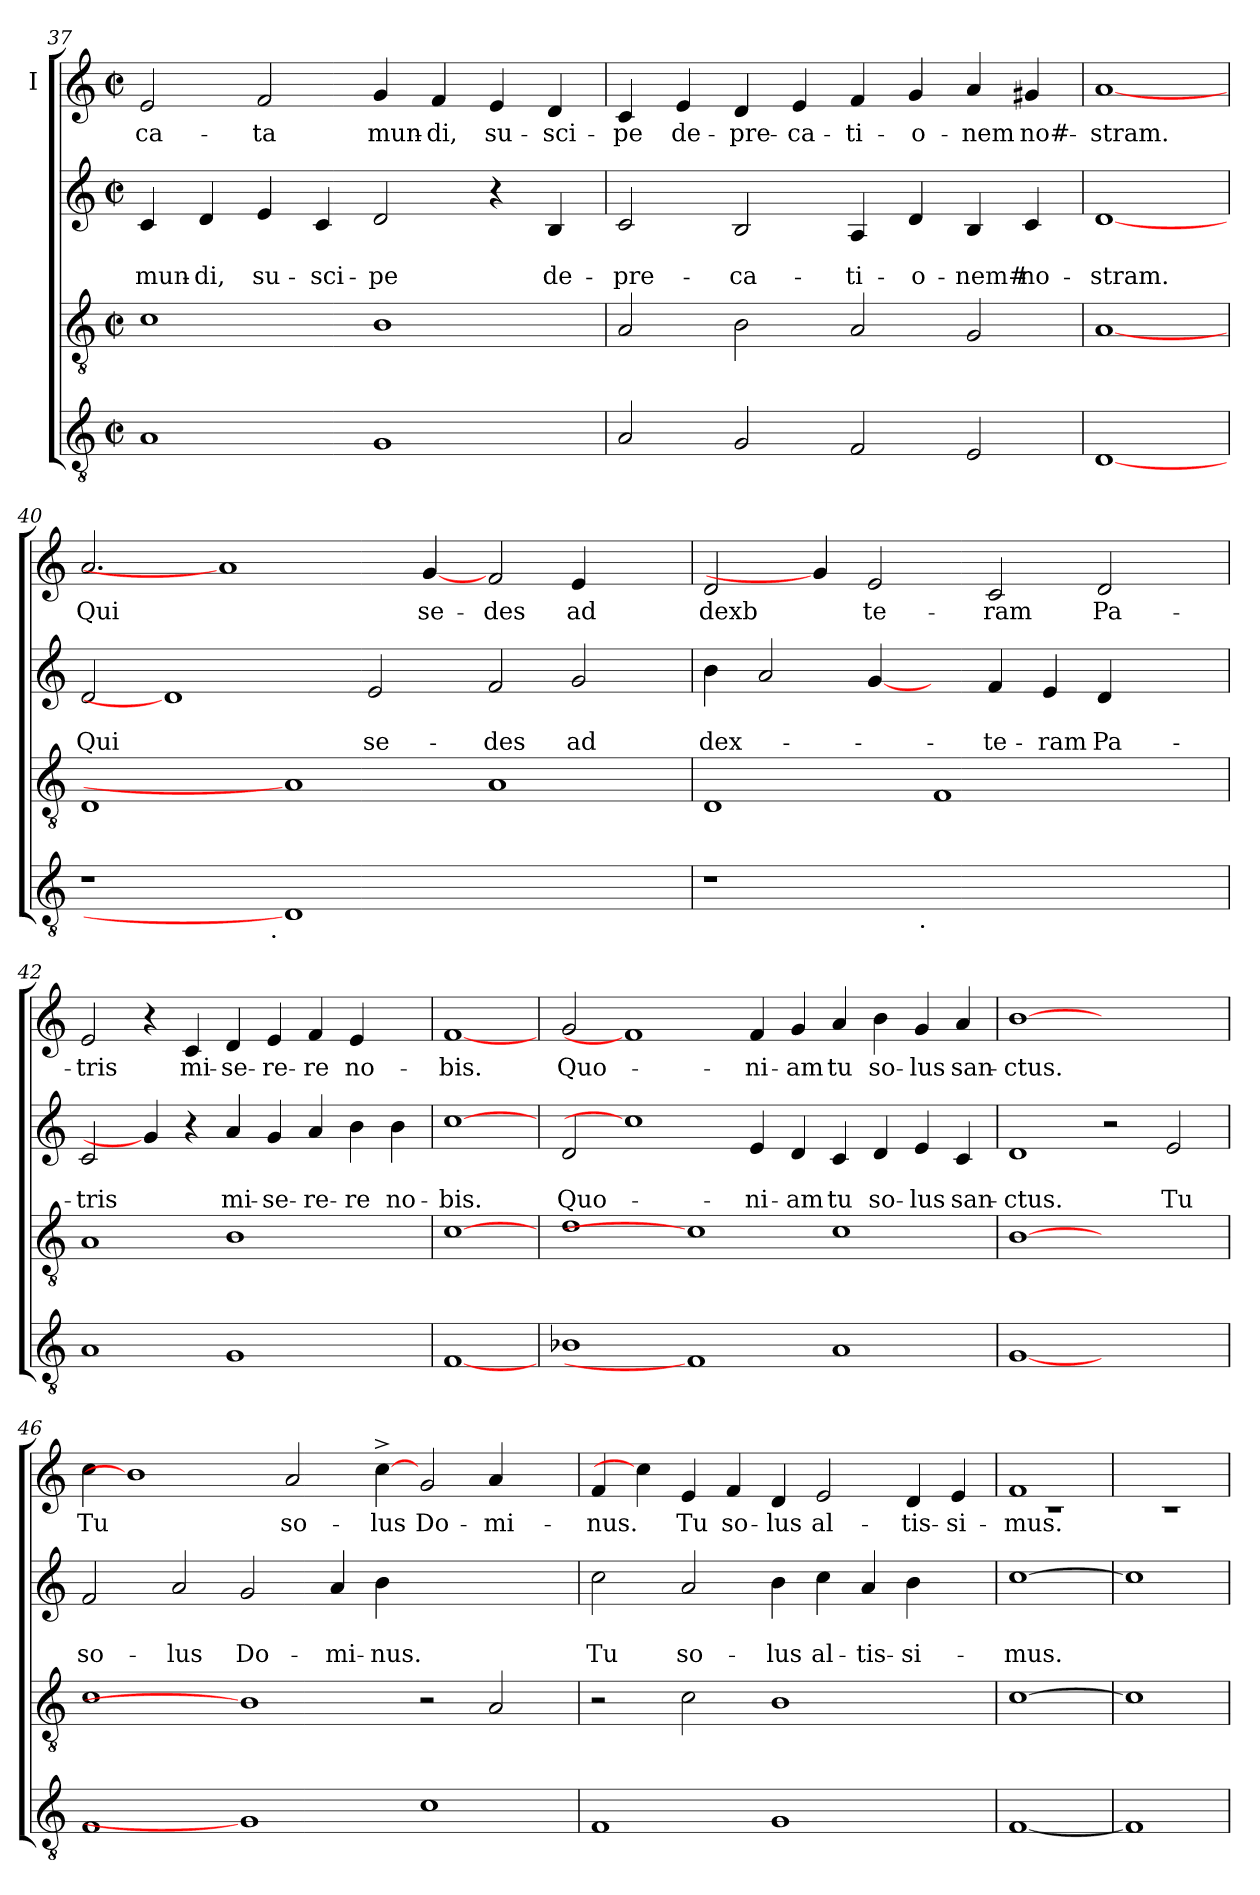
**kern	**kern	**kern	**text	**text	**kern	**text
*part4	*part3	*part2	*part2	*part2	*part1	*part1
*staff4	*staff3	*staff2	*staff2	*staff2	*staff1	*staff1
*	*	*	*	*	*I"I	*
!!LO:LB:g=z
*clefGv2	*clefGv2	*clefG2	*	*	*clefG2	*
*k[]	*k[]	*k[]	*	*	*k[]	*
*C:	*C:	*C:	*	*	*C:	*
*M2/2	*M2/2	*M2/2	*	*	*M2/2	*
*met(c|)	*met(c|)	*met(c|)	*	*	*met(c|)	*
=37	=37	=37	=37	=37	=37	=37
!	!	!	!	!LO:LY:b	!	!LO:LY:b
1A	1c	4c/	.	mun-	2e/	-ca-
!	!	!	!	!LO:LY:b:rj	!	!
.	.	4d/	.	-di,	.	.
!	!	!	!	!LO:LY:b	!	!LO:LY:b
.	.	4e/	.	su-	2f/	-ta
!	!	!	!	!LO:LY:b	!	!
.	.	4c/	.	-sci-	.	.
!	!	!	!	!LO:LY:b:rj	!	!LO:LY:b
1G	1B	2d/	.	-pe	4g/	mun-
!	!	!	!	!	!	!LO:LY:b:rj
.	.	.	.	.	4f/	-di,
!	!	!	!	!	!	!LO:LY:b
.	.	4r	.	.	4e/	su-
!	!	!	!	!LO:LY:b	!	!LO:LY:b:rj
.	.	4B/	.	de-	4d/	-sci-
=38	=38	=38	=38	=38	=38	=38
!	!	!	!	!LO:LY:b	!	!LO:LY:b
2A/	2A/	2c/	.	-pre-	4c/	-pe
!	!	!	!	!	!	!LO:LY:b
.	.	.	.	.	4e/	de-
!	!	!	!	!LO:LY:b	!	!LO:LY:b
2G/	2B\	2B/	.	-ca-	4d/	-pre-
!	!	!	!	!	!	!LO:LY:b
.	.	.	.	.	4e/	-ca-
!	!	!	!	!LO:LY:b	!	!LO:LY:b
2F/	2A/	4A/	.	-ti-	4f/	-ti-
!	!	!	!	!LO:LY:b	!	!LO:LY:b
.	.	4d/	.	-o-	4g/	-o-
!	!	!	!	!LO:LY:b:rj	!	!LO:LY:b:rj
2E/	2G/	4B/	.	-nem#	4a/	-nem
!	!	!	!	!LO:LY:b	!	!LO:LY:b
.	.	4c/	.	no-	4g#/	no#-
=39	=39	=39	=39	=39	=39	=39
!	!	!	!	!LO:LY:b	!	!LO:LY:b
[1D	[1A	[1d	.	-stram.	[1a	-stram.
=40	=40	=40	=40	=40	=40	=40
!	!	!	!	!LO:LY:b	!	!LO:LY:b
*^	*	*	*	*	*	*
1r	2ryy	1D	2d/	.	Qui	2.a/	Qui
.	4...ryy	.	1d]	.	.	.	.
.	.	.	.	.	.	1a]	.
!	!LO:TX:b:t=.	!	!	!	!	!	!
.	1ryy	.	.	.	.	.	.
1D]	.	1A]	.	.	.	.	.
!	!	!	!	!	!LO:LY:b	!	!
.	.	.	2e/	.	se-	.	.
!	!	!	!	!	!	!	!LO:LY:b
.	.	.	.	.	.	[4g/	se-
.	1ryy	.	.	.	.	.	.
!	!	!	!	!	!LO:LY:b	!	!LO:LY:b
1ryy	.	1A	2f/	.	-des	2f/	-des
!	!	!	!	!	!LO:LY:b	!	!LO:LY:b
.	.	.	2g/	.	ad	4e/	ad
.	.	.	.	.	.	4ryy	.
.	32ryy	.	.	.	.	.	.
=41	=41	=41	=41	=41	=41	=41	=41
!	!	!	!	!	!LO:LY:b	!	!LO:LY:b
1r	2ryy	1D	4b\	.	dex-	2d/	dexb
.	.	.	2a/	.	.	.	.
.	4...ryy	.	.	.	.	4g/]	.
!	!	!	!	!	!	!	!LO:LY:b
.	.	.	[4g/	.	.	2e/	te-
!	!LO:TX:b:t=.	!	!	!	!	!	!
.	1ryy	.	.	.	.	.	.
1ryy	.	1F	4ryy	.	.	.	.
!	!	!	!	!	!LO:LY:b	!	!LO:LY:b
.	.	.	4f/	.	-te-	2c/	-ram
!	!	!	!	!	!LO:LY:b	!	!
.	.	.	4e/	.	-ram	.	.
!	!	!	!	!	!LO:LY:b	!	!LO:LY:b
.	.	.	4d/	.	Pa-	2d/	Pa-
.	4ryy	.	.	.	.	.	.
4ryy	.	4ryy	4ryy	.	.	.	.
.	32ryy	.	.	.	.	.	.
!!LO:PB:g=z
=42	=42	=42	=42	=42	=42	=42	=42
!	!	!	!	!	!LO:LY:b	!	!LO:LY:b
*v	*v	*	*	*	*	*	*
1A	1A	2c/	.	-tris	2e/	-tris
.	.	4g/]	.	.	4r	.
!	!	!	!	!	!	!LO:LY:b
.	.	4r	.	.	4c/	mi-
!	!	!	!	!LO:LY:b	!	!LO:LY:b
1G	1B	4a/	.	mi-	4d/	-se-
!	!	!	!	!LO:LY:b	!	!LO:LY:b
.	.	4g/	.	-se-	4e/	-re-
!	!	!	!	!LO:LY:b	!	!LO:LY:b
.	.	4a/	.	-re-	4f/	-re
!	!	!	!	!LO:LY:b	!	!LO:LY:b
.	.	4b\	.	-re	4e/	no-
!	!	!	!	!LO:LY:b	!	!
4ryy	4ryy	4b\	.	no-	4ryy	.
=43	=43	=43	=43	=43	=43	=43
!	!	!	!	!LO:LY:b	!	!LO:LY:b
[1F	[1c	[1cc	.	-bis.	[1f	-bis.
=44	=44	=44	=44	=44	=44	=44
!	!	!	!	!LO:LY:b	!	!LO:LY:b
1B-X	1d	2d/	.	Quo-	2g/	Quo-
.	.	1cc]	.	.	1f]	.
1F]	1c]	.	.	.	.	.
!	!	!	!	!LO:LY:b	!	!LO:LY:b
.	.	4e/	.	-ni-	4f/	-ni-
!	!	!	!	!LO:LY:b:rj	!	!LO:LY:b:rj
.	.	4d/	.	-am	4g/	-am
!	!	!	!	!LO:LY:b	!	!LO:LY:b
1A	1c	4c/	.	tu	4a/	tu
!	!	!	!	!LO:LY:b	!	!LO:LY:b
.	.	4d/	.	so-	4b\	so-
!	!	!	!	!LO:LY:b:rj	!	!LO:LY:b:rj
.	.	4e/	.	-lus	4g/	-lus
!	!	!	!	!LO:LY:b	!	!LO:LY:b
.	.	4c/	.	san-	4a/	san-
=45	=45	=45	=45	=45	=45	=45
!	!	!	!	!LO:LY:b	!	!LO:LY:b
[1G	[1B	1d	.	-ctus.	[1b	-ctus.
1ryy	1ryy	2r	.	.	1ryy	.
!	!	!	!	!LO:LY:b	!	!
.	.	2e/	.	Tu	.	.
=46	=46	=46	=46	=46	=46	=46
!	!	!	!	!LO:LY:b	!	!LO:LY:b
1F	1c	2f/	.	so-	4cc\	Tu
.	.	.	.	.	1b]	.
!	!	!	!	!LO:LY:b	!	!
.	.	2a/	.	-lus	.	.
!	!	!	!	!LO:LY:b	!	!
1G]	1B]	2g/	.	Do-	.	.
!	!	!	!	!	!	!LO:LY:b
.	.	.	.	.	2a/	so-
!	!	!	!	!LO:LY:b	!	!
.	.	4a/	.	-mi-	.	.
!	!	!	!	!LO:LY:b	!	!LO:LY:b
.	.	4b\	.	-nus.	[4cc^>\	-lus
!	!	!	!	!	!	!LO:LY:b
1c	2r	1ryy	.	.	2g/	Do-
!	!	!	!	!	!	!LO:LY:b
.	2A/	.	.	.	4a/	-mi-
.	.	.	.	.	4ryy	.
!!LO:LB:g=z
=47	=47	=47	=47	=47	=47	=47
!	!	!	!	!LO:LY:b	!	!LO:LY:b
1F	2r	2cc\	.	Tu	4f/	-nus.
.	.	.	.	.	4cc\]	.
!	!	!	!	!LO:LY:b	!	!LO:LY:b
.	2c\	2a/	.	so-	4e/	Tu
!	!	!	!	!	!	!LO:LY:b
.	.	.	.	.	4f/	so-
!	!	!	!	!LO:LY:b	!	!LO:LY:b:rj
1G	1B	4b\	.	-lus	4d/	-lus
!	!	!	!	!LO:LY:b	!	!LO:LY:b
.	.	4cc\	.	al-	2e/	al-
!	!	!	!	!LO:LY:b	!	!
.	.	4a/	.	-tis-	.	.
!	!	!	!	!LO:LY:b:rj	!	!LO:LY:b
.	.	4b\	.	-si-	4d/	-tis-
!	!	!	!	!	!	!LO:LY:b:rj
4ryy	4ryy	4ryy	.	.	4e/	-si-
=48	=48	=48	=48	=48	=48	=48
!	!	!	!	!LO:LY:b	!	!LO:LY:b
*	*	*	*	*	*^	*
[1F	[1c	[1cc	.	-mus.	1f	1rc	-mus.
*	*	*	*	*	*v	*v	*
=49	=49	=49	=49	=49	=49	=49
1F]	1c]	1cc]	.	.	1rc	.
=	=	=	=	=	=	=
*-	*-	*-	*-	*-	*-	*-
